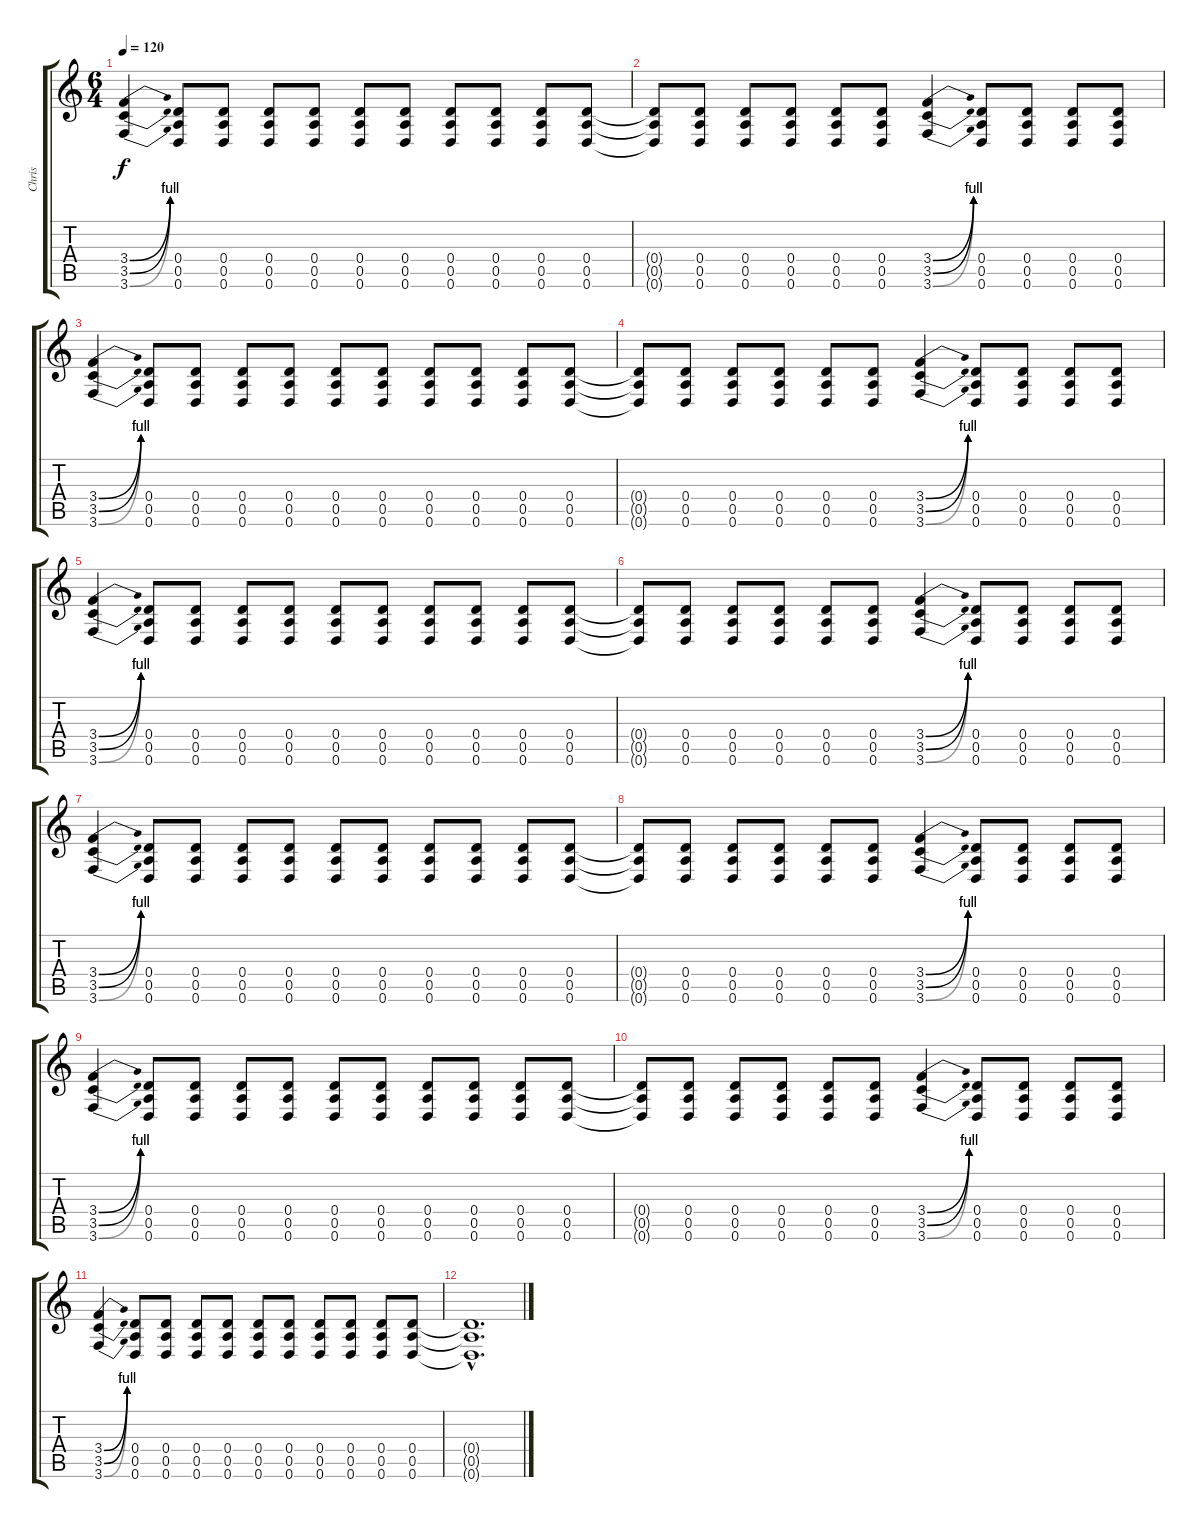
\track ("Chris" "Chris") {instrument distortionguitar}
\staff {score tabs}
\tuning (E4 B3 G3 D3 A2 D2) {hide}
\ts (6 4)
\tempo 120
\clef g2
\ks c
(3.4{be (bend 0 0 60 4)} 3.5{be (bend 0 0 60 4)} 3.6{be (bend 0 0 60 4)}).4{dy f} (0.4 0.5 0.6).8 (0.4 0.5 0.6).8 (0.4 0.5 0.6).8 (0.4 0.5 0.6).8 (0.4 0.5 0.6).8 (0.4 0.5 0.6).8 (0.4 0.5 0.6).8 (0.4 0.5 0.6).8 (0.4 0.5 0.6).8 (0.4 0.5 0.6).8 |
(0.4{t} 0.5{t} 0.6{t}).8 (0.4 0.5 0.6).8 (0.4 0.5 0.6).8 (0.4 0.5 0.6).8 (0.4 0.5 0.6).8 (0.4 0.5 0.6).8 (3.4{be (bend 0 0 60 4)} 3.5{be (bend 0 0 60 4)} 3.6{be (bend 0 0 60 4)}).4 (0.4 0.5 0.6).8 (0.4 0.5 0.6).8 (0.4 0.5 0.6).8 (0.4 0.5 0.6).8 |
(3.4{be (bend 0 0 60 4)} 3.5{be (bend 0 0 60 4)} 3.6{be (bend 0 0 60 4)}).4 (0.4 0.5 0.6).8 (0.4 0.5 0.6).8 (0.4 0.5 0.6).8 (0.4 0.5 0.6).8 (0.4 0.5 0.6).8 (0.4 0.5 0.6).8 (0.4 0.5 0.6).8 (0.4 0.5 0.6).8 (0.4 0.5 0.6).8 (0.4 0.5 0.6).8 |
(0.4{t} 0.5{t} 0.6{t}).8 (0.4 0.5 0.6).8 (0.4 0.5 0.6).8 (0.4 0.5 0.6).8 (0.4 0.5 0.6).8 (0.4 0.5 0.6).8 (3.4{be (bend 0 0 60 4)} 3.5{be (bend 0 0 60 4)} 3.6{be (bend 0 0 60 4)}).4 (0.4 0.5 0.6).8 (0.4 0.5 0.6).8 (0.4 0.5 0.6).8 (0.4 0.5 0.6).8 |
(3.4{be (bend 0 0 60 4)} 3.5{be (bend 0 0 60 4)} 3.6{be (bend 0 0 60 4)}).4 (0.4 0.5 0.6).8 (0.4 0.5 0.6).8 (0.4 0.5 0.6).8 (0.4 0.5 0.6).8 (0.4 0.5 0.6).8 (0.4 0.5 0.6).8 (0.4 0.5 0.6).8 (0.4 0.5 0.6).8 (0.4 0.5 0.6).8 (0.4 0.5 0.6).8 |
(0.4{t} 0.5{t} 0.6{t}).8 (0.4 0.5 0.6).8 (0.4 0.5 0.6).8 (0.4 0.5 0.6).8 (0.4 0.5 0.6).8 (0.4 0.5 0.6).8 (3.4{be (bend 0 0 60 4)} 3.5{be (bend 0 0 60 4)} 3.6{be (bend 0 0 60 4)}).4 (0.4 0.5 0.6).8 (0.4 0.5 0.6).8 (0.4 0.5 0.6).8 (0.4 0.5 0.6).8 |
(3.4{be (bend 0 0 60 4)} 3.5{be (bend 0 0 60 4)} 3.6{be (bend 0 0 60 4)}).4 (0.4 0.5 0.6).8 (0.4 0.5 0.6).8 (0.4 0.5 0.6).8 (0.4 0.5 0.6).8 (0.4 0.5 0.6).8 (0.4 0.5 0.6).8 (0.4 0.5 0.6).8 (0.4 0.5 0.6).8 (0.4 0.5 0.6).8 (0.4 0.5 0.6).8 |
(0.4{t} 0.5{t} 0.6{t}).8 (0.4 0.5 0.6).8 (0.4 0.5 0.6).8 (0.4 0.5 0.6).8 (0.4 0.5 0.6).8 (0.4 0.5 0.6).8 (3.4{be (bend 0 0 60 4)} 3.5{be (bend 0 0 60 4)} 3.6{be (bend 0 0 60 4)}).4 (0.4 0.5 0.6).8 (0.4 0.5 0.6).8 (0.4 0.5 0.6).8 (0.4 0.5 0.6).8 |
(3.4{be (bend 0 0 60 4)} 3.5{be (bend 0 0 60 4)} 3.6{be (bend 0 0 60 4)}).4 (0.4 0.5 0.6).8 (0.4 0.5 0.6).8 (0.4 0.5 0.6).8 (0.4 0.5 0.6).8 (0.4 0.5 0.6).8 (0.4 0.5 0.6).8 (0.4 0.5 0.6).8 (0.4 0.5 0.6).8 (0.4 0.5 0.6).8 (0.4 0.5 0.6).8 |
(0.4{t} 0.5{t} 0.6{t}).8 (0.4 0.5 0.6).8 (0.4 0.5 0.6).8 (0.4 0.5 0.6).8 (0.4 0.5 0.6).8 (0.4 0.5 0.6).8 (3.4{be (bend 0 0 60 4)} 3.5{be (bend 0 0 60 4)} 3.6{be (bend 0 0 60 4)}).4 (0.4 0.5 0.6).8 (0.4 0.5 0.6).8 (0.4 0.5 0.6).8 (0.4 0.5 0.6).8 |
(3.4{be (bend 0 0 60 4)} 3.5{be (bend 0 0 60 4)} 3.6{be (bend 0 0 60 4)}).4 (0.4 0.5 0.6).8 (0.4 0.5 0.6).8 (0.4 0.5 0.6).8 (0.4 0.5 0.6).8 (0.4 0.5 0.6).8 (0.4 0.5 0.6).8 (0.4 0.5 0.6).8 (0.4 0.5 0.6).8 (0.4 0.5 0.6).8 (0.4 0.5 0.6).8 |
(0.4{hac t} 0.5{hac t} 0.6{hac t}).1{d}
